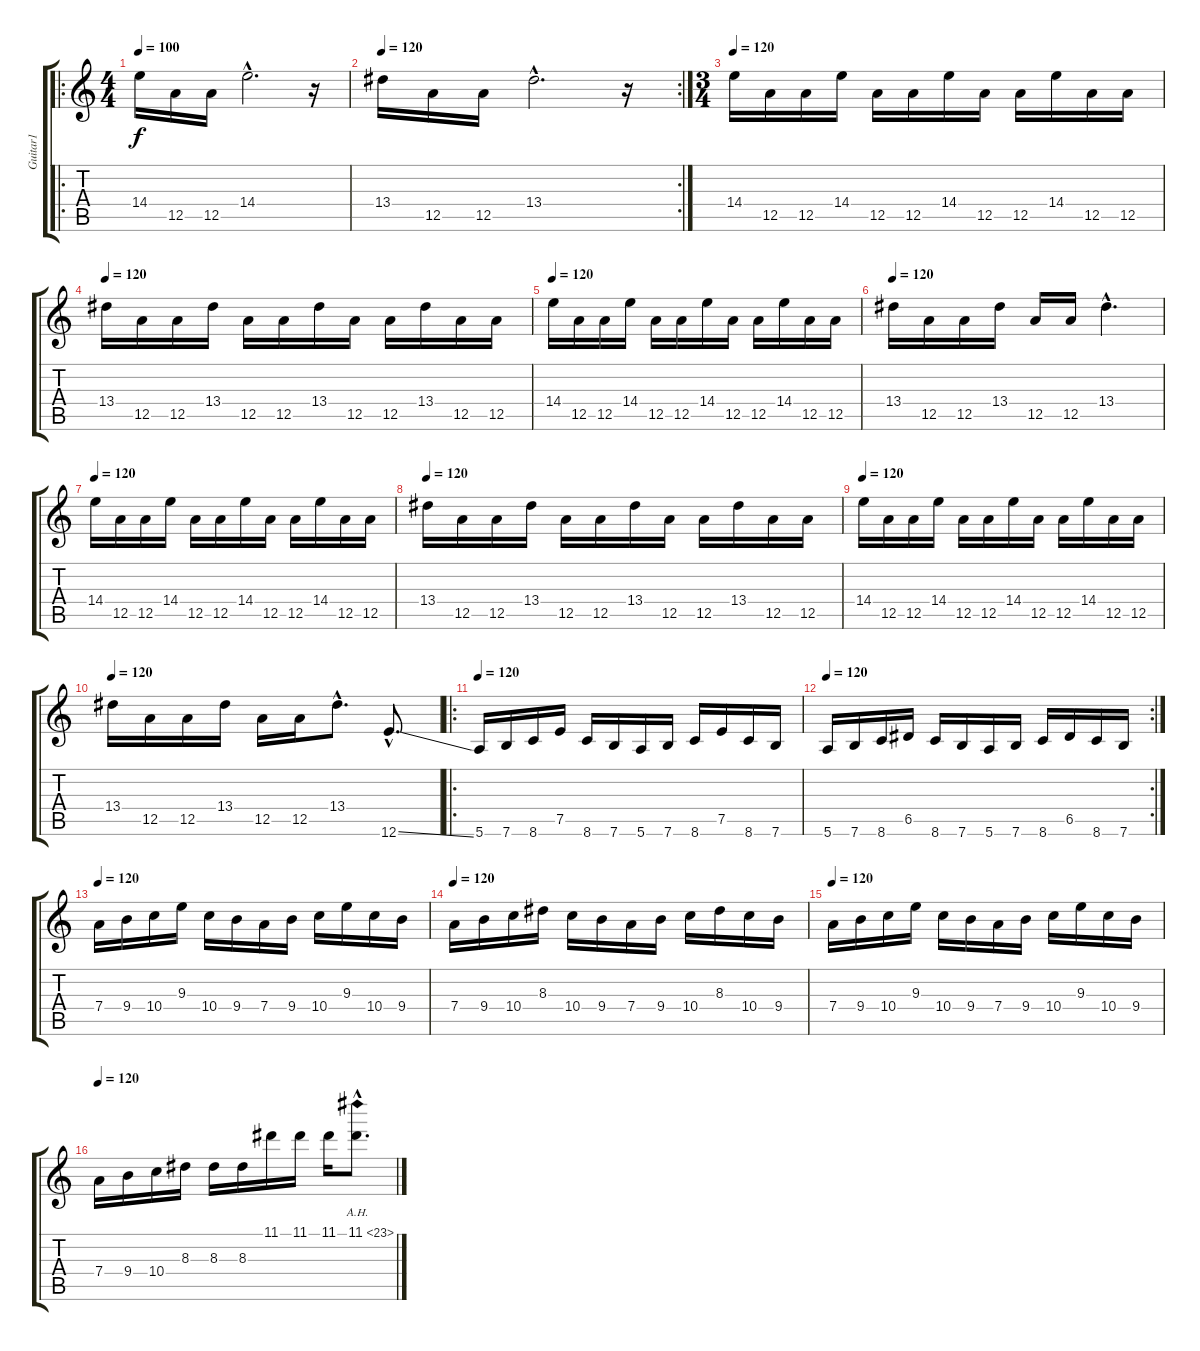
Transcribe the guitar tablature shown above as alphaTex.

\track ("Guitar1" "Guitar1") {instrument distortionguitar}
\staff {score tabs}
\tuning (E4 B3 G3 D3 A2 E2) {hide}
\ro
\ts (4 4)
\tempo 100
\tempo 120
\tempo 100
\clef g2
\ks c
14.4.16{dy f instrument distortionguitar} 12.5.16 12.5.16 14.4{hac}.2{d} r.16 |
\rc 2
\tempo 120
13.4.16 12.5.16 12.5.16 13.4{hac}.2{d} r.16 |
\ts (3 4)
\tempo 120
14.4.16 12.5.16 12.5.16 14.4.16 12.5.16 12.5.16 14.4.16 12.5.16 12.5.16 14.4.16 12.5.16 12.5.16 |
\tempo 120
13.4.16 12.5.16 12.5.16 13.4.16 12.5.16 12.5.16 13.4.16 12.5.16 12.5.16 13.4.16 12.5.16 12.5.16 |
\tempo 120
14.4.16 12.5.16 12.5.16 14.4.16 12.5.16 12.5.16 14.4.16 12.5.16 12.5.16 14.4.16 12.5.16 12.5.16 |
\tempo 120
13.4.16 12.5.16 12.5.16 13.4.16 12.5.16 12.5.16 13.4{hac}.4{d} |
\tempo 120
14.4.16 12.5.16 12.5.16 14.4.16 12.5.16 12.5.16 14.4.16 12.5.16 12.5.16 14.4.16 12.5.16 12.5.16 |
\tempo 120
13.4.16 12.5.16 12.5.16 13.4.16 12.5.16 12.5.16 13.4.16 12.5.16 12.5.16 13.4.16 12.5.16 12.5.16 |
\tempo 120
14.4.16 12.5.16 12.5.16 14.4.16 12.5.16 12.5.16 14.4.16 12.5.16 12.5.16 14.4.16 12.5.16 12.5.16 |
\tempo 120
13.4.16 12.5.16 12.5.16 13.4.16 12.5.16 12.5.16 13.4{hac}.8{d} 12.6{ss hac}.8{d} |
\ro
\tempo 120
5.6.16 7.6.16 8.6.16 7.5.16 8.6.16 7.6.16 5.6.16 7.6.16 8.6.16 7.5.16 8.6.16 7.6.16 |
\rc 2
\tempo 120
5.6.16 7.6.16 8.6.16 6.5.16 8.6.16 7.6.16 5.6.16 7.6.16 8.6.16 6.5.16 8.6.16 7.6.16 |
\tempo 120
7.4.16 9.4.16 10.4.16 9.3.16 10.4.16 9.4.16 7.4.16 9.4.16 10.4.16 9.3.16 10.4.16 9.4.16 |
\tempo 120
7.4.16 9.4.16 10.4.16 8.3.16 10.4.16 9.4.16 7.4.16 9.4.16 10.4.16 8.3.16 10.4.16 9.4.16 |
\tempo 120
7.4.16 9.4.16 10.4.16 9.3.16 10.4.16 9.4.16 7.4.16 9.4.16 10.4.16 9.3.16 10.4.16 9.4.16 |
\tempo 120
7.4.16 9.4.16 10.4.16 8.3.16 8.3.16 8.3.16 11.1.16 11.1.16 11.1.16 11.1{ah 12 hac}.8{d}
